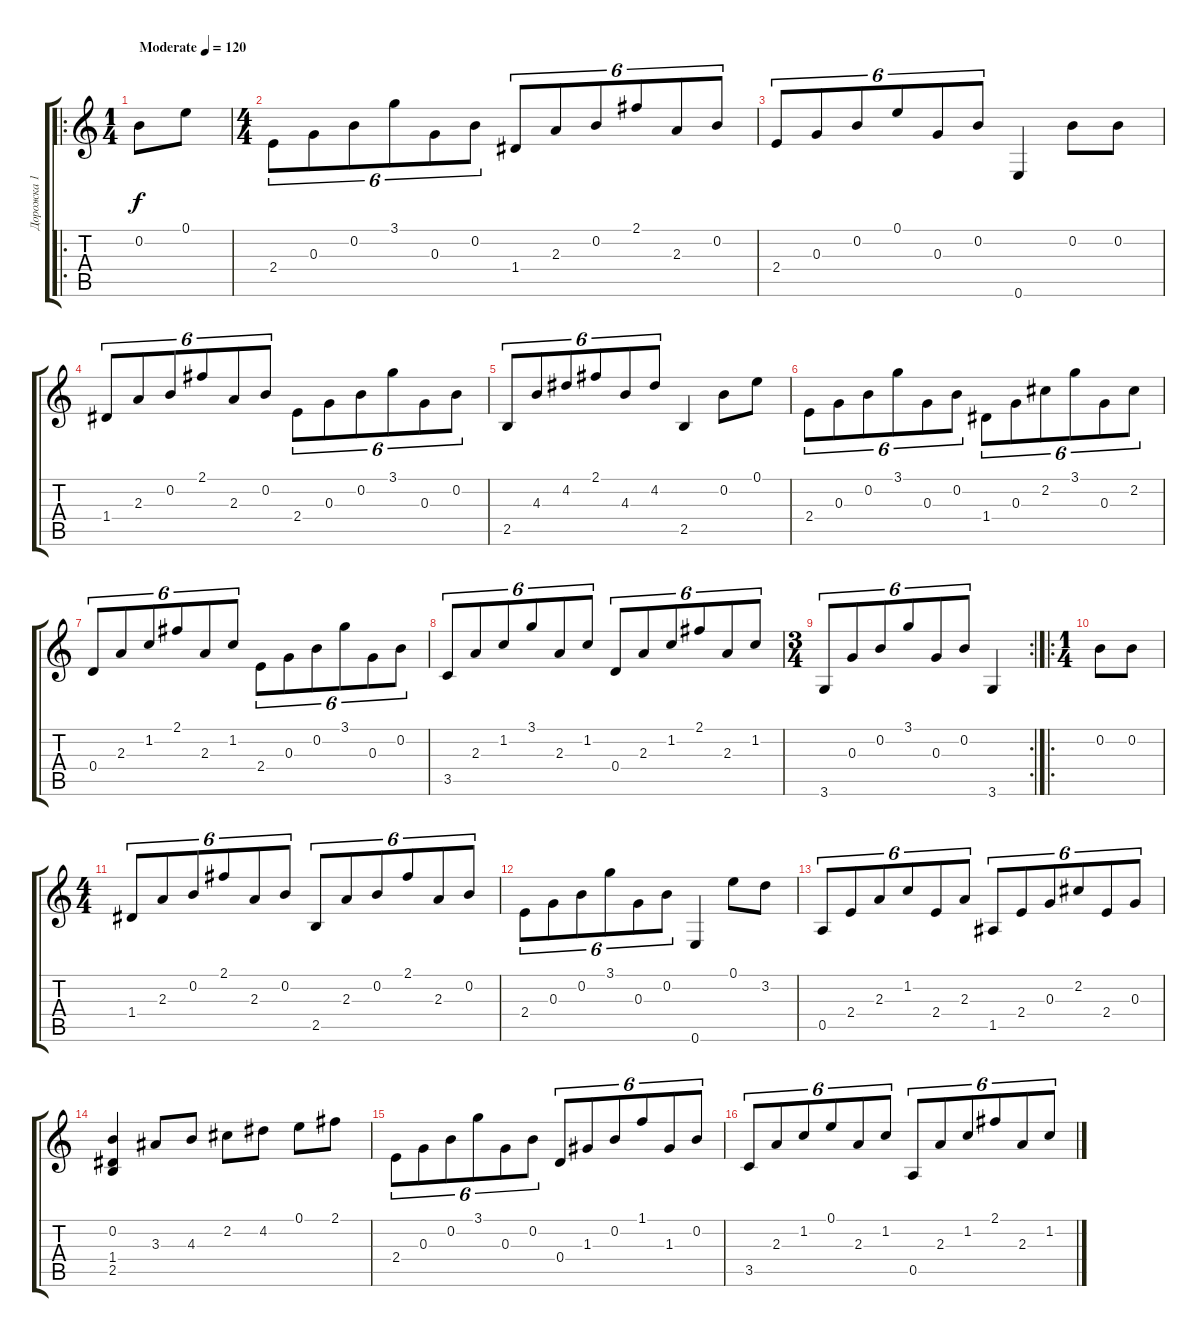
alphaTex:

\track ("Дорожка 1" "Дорожка 1") {instrument acousticguitarnylon}
\staff {score tabs}
\tuning (E4 B3 G3 D3 A2 E2) {hide}
\ro
\ts (1 4)
\tempo (120 "Moderate")
\clef g2
\ks c
0.2.8{dy f instrument acousticguitarnylon} 0.1.8 |
\ts (4 4)
2.4.8{tu (6 4)} 0.3.8{tu (6 4)} 0.2.8{tu (6 4)} 3.1.8{tu (6 4)} 0.3.8{tu (6 4)} 0.2.8{tu (6 4)} 1.4.8{tu (6 4)} 2.3.8{tu (6 4)} 0.2.8{tu (6 4)} 2.1.8{tu (6 4)} 2.3.8{tu (6 4)} 0.2.8{tu (6 4)} |
2.4.8{tu (6 4)} 0.3.8{tu (6 4)} 0.2.8{tu (6 4)} 0.1.8{tu (6 4)} 0.3.8{tu (6 4)} 0.2.8{tu (6 4)} 0.6.4 0.2.8 0.2.8 |
1.4.8{tu (6 4)} 2.3.8{tu (6 4)} 0.2.8{tu (6 4)} 2.1.8{tu (6 4)} 2.3.8{tu (6 4)} 0.2.8{tu (6 4)} 2.4.8{tu (6 4)} 0.3.8{tu (6 4)} 0.2.8{tu (6 4)} 3.1.8{tu (6 4)} 0.3.8{tu (6 4)} 0.2.8{tu (6 4)} |
2.5.8{tu (6 4)} 4.3.8{tu (6 4)} 4.2.8{tu (6 4)} 2.1.8{tu (6 4)} 4.3.8{tu (6 4)} 4.2.8{tu (6 4)} 2.5.4 0.2.8 0.1.8 |
2.4.8{tu (6 4)} 0.3.8{tu (6 4)} 0.2.8{tu (6 4)} 3.1.8{tu (6 4)} 0.3.8{tu (6 4)} 0.2.8{tu (6 4)} 1.4.8{tu (6 4)} 0.3.8{tu (6 4)} 2.2.8{tu (6 4)} 3.1.8{tu (6 4)} 0.3.8{tu (6 4)} 2.2.8{tu (6 4)} |
0.4.8{tu (6 4)} 2.3.8{tu (6 4)} 1.2.8{tu (6 4)} 2.1.8{tu (6 4)} 2.3.8{tu (6 4)} 1.2.8{tu (6 4)} 2.4.8{tu (6 4)} 0.3.8{tu (6 4)} 0.2.8{tu (6 4)} 3.1.8{tu (6 4)} 0.3.8{tu (6 4)} 0.2.8{tu (6 4)} |
3.5.8{tu (6 4)} 2.3.8{tu (6 4)} 1.2.8{tu (6 4)} 3.1.8{tu (6 4)} 2.3.8{tu (6 4)} 1.2.8{tu (6 4)} 0.4.8{tu (6 4)} 2.3.8{tu (6 4)} 1.2.8{tu (6 4)} 2.1.8{tu (6 4)} 2.3.8{tu (6 4)} 1.2.8{tu (6 4)} |
\rc 2
\ts (3 4)
3.6.8{tu (6 4)} 0.3.8{tu (6 4)} 0.2.8{tu (6 4)} 3.1.8{tu (6 4)} 0.3.8{tu (6 4)} 0.2.8{tu (6 4)} 3.6.4 |
\ro
\ts (1 4)
0.2.8 0.2.8 |
\ts (4 4)
1.4.8{tu (6 4)} 2.3.8{tu (6 4)} 0.2.8{tu (6 4)} 2.1.8{tu (6 4)} 2.3.8{tu (6 4)} 0.2.8{tu (6 4)} 2.5.8{tu (6 4)} 2.3.8{tu (6 4)} 0.2.8{tu (6 4)} 2.1.8{tu (6 4)} 2.3.8{tu (6 4)} 0.2.8{tu (6 4)} |
2.4.8{tu (6 4)} 0.3.8{tu (6 4)} 0.2.8{tu (6 4)} 3.1.8{tu (6 4)} 0.3.8{tu (6 4)} 0.2.8{tu (6 4)} 0.6.4 0.1.8 3.2.8 |
0.5.8{tu (6 4)} 2.4.8{tu (6 4)} 2.3.8{tu (6 4)} 1.2.8{tu (6 4)} 2.4.8{tu (6 4)} 2.3.8{tu (6 4)} 1.5.8{tu (6 4)} 2.4.8{tu (6 4)} 0.3.8{tu (6 4)} 2.2.8{tu (6 4)} 2.4.8{tu (6 4)} 0.3.8{tu (6 4)} |
(0.2 1.4 2.5).4 3.3.8 4.3.8 2.2.8 4.2.8 0.1.8 2.1.8 |
2.4.8{tu (6 4)} 0.3.8{tu (6 4)} 0.2.8{tu (6 4)} 3.1.8{tu (6 4)} 0.3.8{tu (6 4)} 0.2.8{tu (6 4)} 0.4.8{tu (6 4)} 1.3.8{tu (6 4)} 0.2.8{tu (6 4)} 1.1.8{tu (6 4)} 1.3.8{tu (6 4)} 0.2.8{tu (6 4)} |
3.5.8{tu (6 4)} 2.3.8{tu (6 4)} 1.2.8{tu (6 4)} 0.1.8{tu (6 4)} 2.3.8{tu (6 4)} 1.2.8{tu (6 4)} 0.5.8{tu (6 4)} 2.3.8{tu (6 4)} 1.2.8{tu (6 4)} 2.1.8{tu (6 4)} 2.3.8{tu (6 4)} 1.2.8{tu (6 4)}
